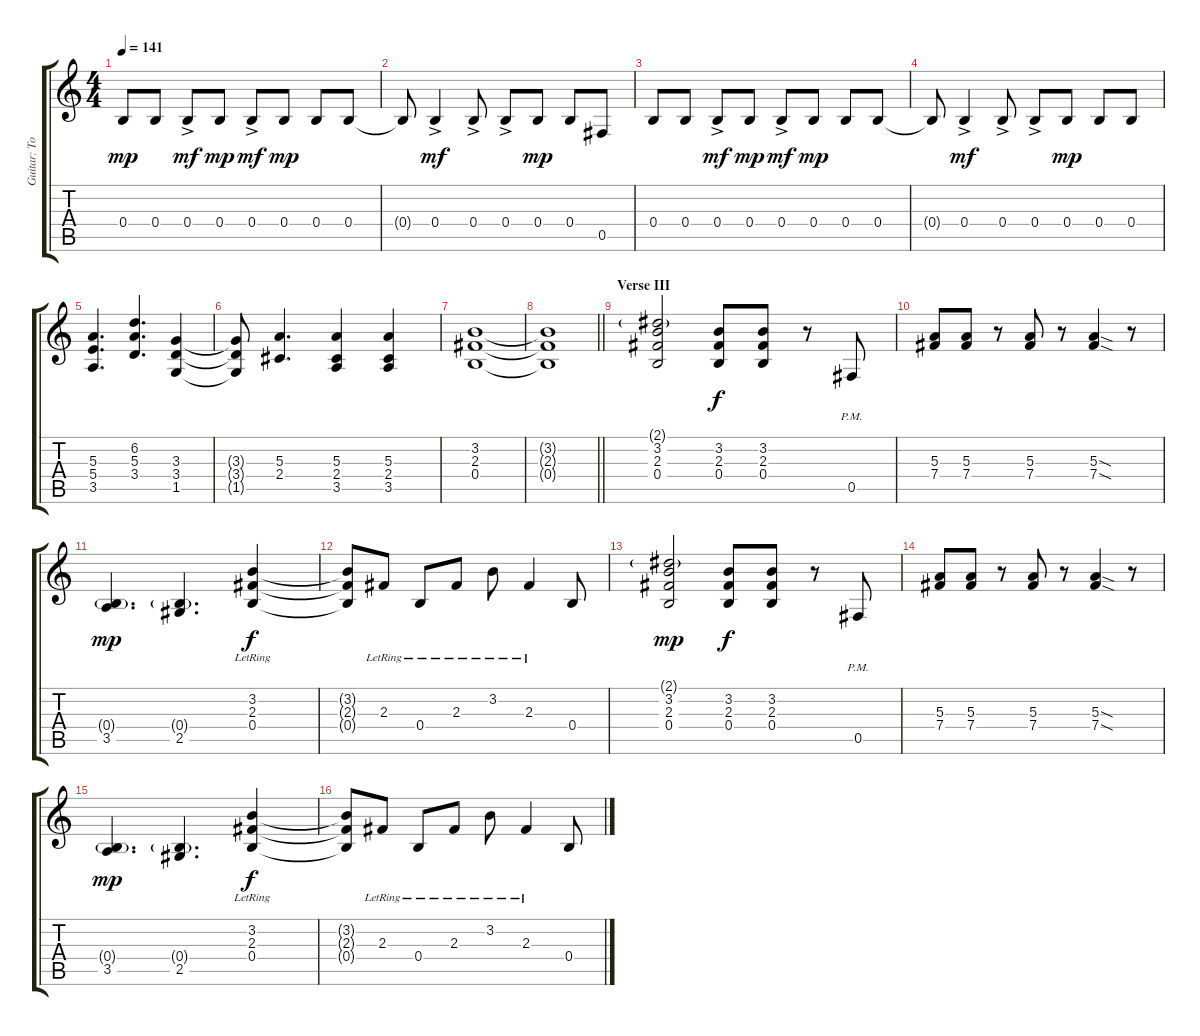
\track ("Guitar: Tony" "Guitar: To") {instrument distortionguitar}
\staff {score tabs}
\tuning (Db4 Ab3 E3 B2 Gb2 Db2) {hide}
\ts (4 4)
\tempo 141
\clef g2
\ks c
0.4.8{dy mp} 0.4.8 0.4{ac}.8{dy mf} 0.4.8{dy mp} 0.4{ac}.8{dy mf} 0.4.8{dy mp} 0.4.8 0.4.8 |
0.4{t}.8 0.4{ac}.4{dy mf} 0.4{ac}.8 0.4{ac}.8 0.4.8{dy mp} 0.4.8 0.5.8 |
0.4.8 0.4.8 0.4{ac}.8{dy mf} 0.4.8{dy mp} 0.4{ac}.8{dy mf} 0.4.8{dy mp} 0.4.8 0.4.8 |
0.4{t}.8 0.4{ac}.4{dy mf} 0.4{ac}.8 0.4{ac}.8 0.4.8{dy mp} 0.4.8 0.4.8 |
(5.3 5.4 3.5).4{d} (6.2 5.3 3.4).4{d} (3.3 3.4 1.5).4 |
(3.3{t} 3.4{t} 1.5{t}).8 (5.3 2.4).4{d} (5.3 2.4 3.5).4 (5.3 2.4 3.5).4 |
(3.2 2.3 0.4).1 |
\barLineRight lightlight
(3.2{t} 2.3{t} 0.4{t}).1 |
\section ("" "Verse III")
(2.1{g} 3.2 2.3 0.4).2 (3.2 2.3 0.4).8{dy f} (3.2 2.3 0.4).8 r.8 0.5{pm}.8 |
(5.3 7.4).8 (5.3 7.4).8 r.8 (5.3 7.4).8 r.8 (5.3{sod} 7.4{sod}).4 r.8 |
(0.4{g} 3.5).4{d dy mp} (0.4{g} 2.5).4{d} (3.2{lr} 2.3{lr} 0.4{lr}).4{dy f} |
(3.2{t} 2.3{t} 0.4{t}).8 2.3{lr}.8 0.4{lr}.8 2.3{lr}.8 3.2{lr}.8 2.3{lr}.4 0.4.8 |
(2.1{g} 3.2 2.3 0.4).2{dy mp} (3.2 2.3 0.4).8{dy f} (3.2 2.3 0.4).8 r.8 0.5{pm}.8 |
(5.3 7.4).8 (5.3 7.4).8 r.8 (5.3 7.4).8 r.8 (5.3{sod} 7.4{sod}).4 r.8 |
(0.4{g} 3.5).4{d dy mp} (0.4{g} 2.5).4{d} (3.2{lr} 2.3{lr} 0.4{lr}).4{dy f} |
(3.2{t} 2.3{t} 0.4{t}).8 2.3{lr}.8 0.4{lr}.8 2.3{lr}.8 3.2{lr}.8 2.3{lr}.4 0.4.8
